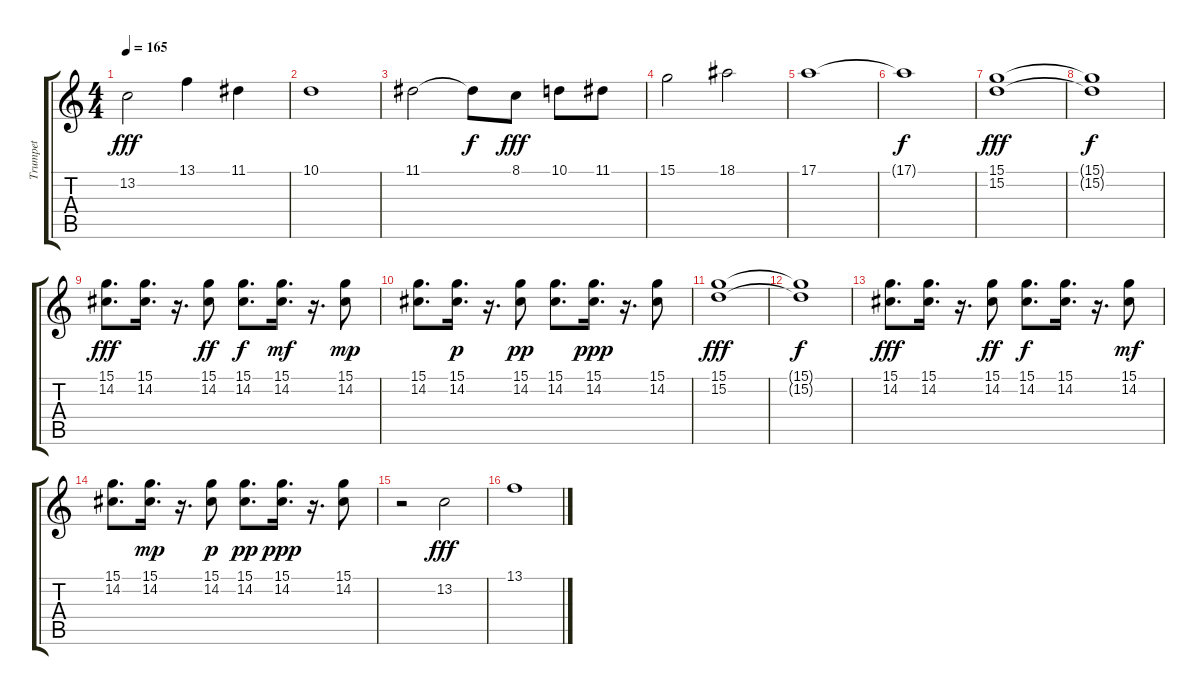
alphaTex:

\track ("Trumpet" "Trumpet") {instrument trumpet}
\staff {score tabs}
\tuning (E4 B3 G3 D3 A2 E2) {hide}
\ts (4 4)
\tempo 165
\clef g2
\ks c
13.2.2{dy fff} 13.1.4 11.1.4 |
10.1.1 |
11.1.2 11.1{t}.8{dy f} 8.1.8{dy fff} 10.1.8 11.1.8 |
15.1.2 18.1.2 |
17.1.1 |
17.1{t}.1{dy f} |
(15.1 15.2).1{dy fff} |
(15.1{t} 15.2{t}).1{dy f} |
(15.1 14.2).8{d dy fff} (15.1 14.2).16{d} r.16{d} (15.1 14.2).8{dy ff} (15.1 14.2).8{d dy f} (15.1 14.2).16{d dy mf} r.16{d} (15.1 14.2).8{dy mp} |
(15.1 14.2).8{d} (15.1 14.2).16{d dy p} r.16{d} (15.1 14.2).8{dy pp} (15.1 14.2).8{d} (15.1 14.2).16{d dy ppp} r.16{d} (15.1 14.2).8 |
(15.1 15.2).1{dy fff} |
(15.1{t} 15.2{t}).1{dy f} |
(15.1 14.2).8{d dy fff} (15.1 14.2).16{d} r.16{d} (15.1 14.2).8{dy ff} (15.1 14.2).8{d dy f} (15.1 14.2).16{d} r.16{d} (15.1 14.2).8{dy mf} |
(15.1 14.2).8{d} (15.1 14.2).16{d dy mp} r.16{d} (15.1 14.2).8{dy p} (15.1 14.2).8{d dy pp} (15.1 14.2).16{d dy ppp} r.16{d} (15.1 14.2).8 |
r.2 13.2.2{dy fff} |
13.1.1
